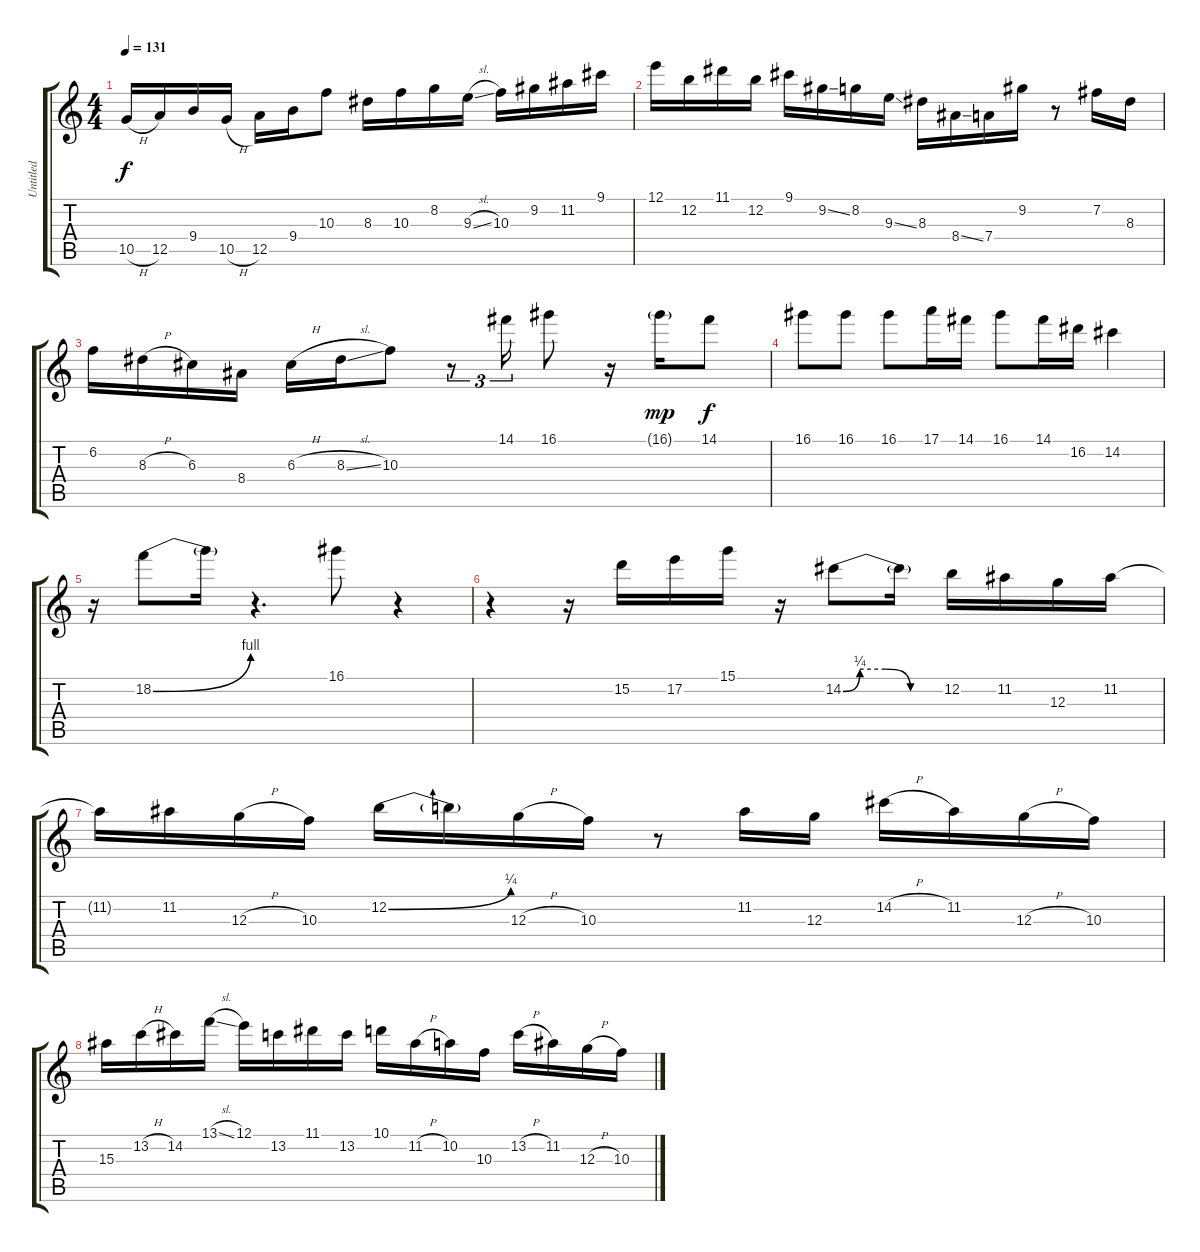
\track ("Untitled" "Untitled") {instrument electricguitarjazz}
\staff {score tabs}
\tuning (E4 B3 G3 D3 A2 E2) {hide}
\ts (4 4)
\tempo 131
\clef g2
\ks c
10.5{h}.16{dy f} 12.5.16 9.4.16 10.5{h}.16 12.5.16 9.4.16 10.3.8 8.3.16 10.3.16 8.2.16 9.3{sl}.16 10.3.16 9.2.16 11.2.16 9.1.16 |
12.1.16 12.2.16 11.1.16 12.2.16 9.1.16 9.2{ss}.16 8.2.16 9.3{ss}.16 8.3.16 8.4{ss}.16 7.4.16 9.2.16 r.8 7.2.16 8.3.16 |
6.2.16 8.3{h}.16 6.3.16 8.4.16 6.3{h}.16 8.3{sl}.16 10.3.8 r.8{tu (3 2)} 14.1.16{tu (3 2)} 16.1.8 r.16 16.1{g}.16{dy mp} 14.1.8{dy f} |
16.1.8 16.1.8 16.1.8 17.1.16 14.1.16 16.1.8 14.1.16 16.2.16 14.2.4 |
r.16 18.2{be (bend 0 0 60 4)}.8 18.2{t}.16 r.4{d} 16.1.8 r.4 |
r.4 r.16 15.2.16 17.2.16 15.1.16 r.16 14.2{be (custom 0 0 10 1 25 1 40 0 60 0)}.8 14.2{t}.16 12.2.16 11.2.16 12.3.16 11.2.16 |
11.2{t}.16 11.2.16 12.3{h}.16 10.3.16 12.2{be (bend 0 0 60 1)}.16 12.2{t}.16 12.3{h}.16 10.3.16 r.8 11.2.16 12.3.16 14.2{h}.16 11.2.16 12.3{h}.16 10.3.16 |
15.3.16 13.2{h}.16 14.2.16 13.1{sl}.16 12.1.16 13.2.16 11.1.16 13.2.16 10.1.16 11.2{h}.16 10.2.16 10.3.16 13.2{h}.16 11.2.16 12.3{h}.16 10.3.16
